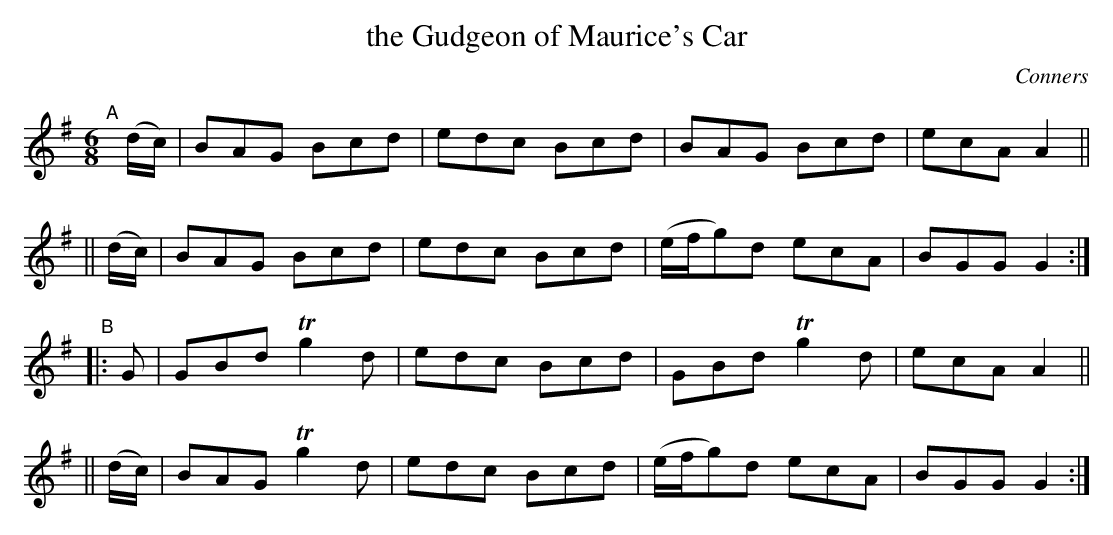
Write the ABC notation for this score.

X:1
T: the Gudgeon of Maurice's Car
O: Conners
M: 6/8
L: 1/8
K: G
"^A"\
[|](d/c/) | BAG Bcd | edc Bcd | BAG Bcd | ecA A2 ||
|| (d/c/) | BAG Bcd | edc Bcd | (e/f/g)d ecA | BGG G2 :|
"B"\
|:    G   | GBd Tg2d | edc Bcd | GBd Tg2d | ecA A2 ||
|| (d/c/) | BAG Tg2d | edc Bcd | (e/f/g)d ecA | BGG G2 :|
